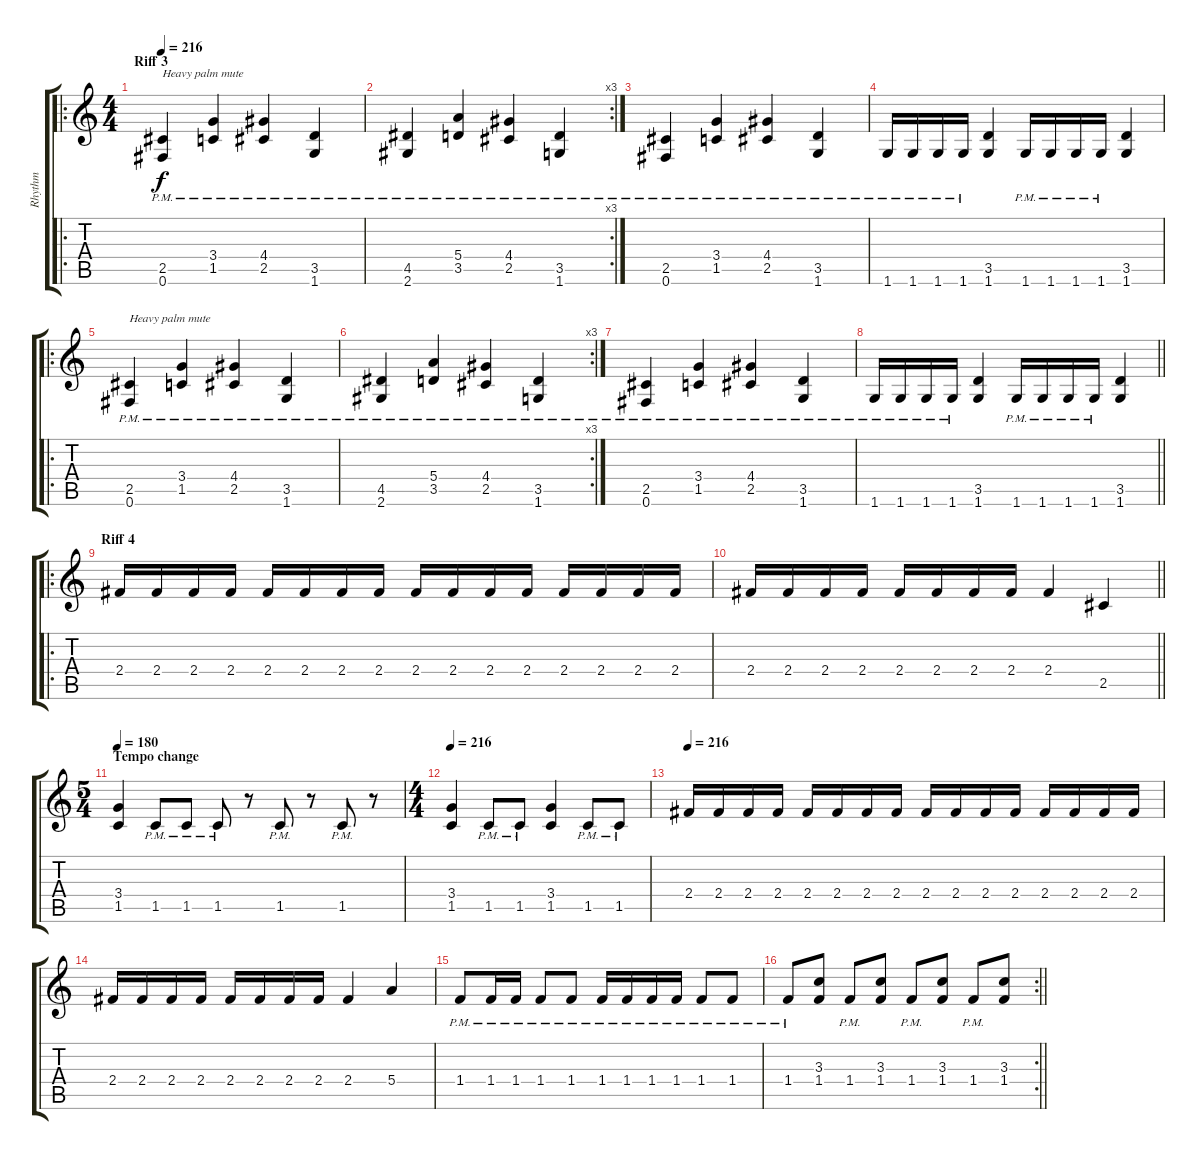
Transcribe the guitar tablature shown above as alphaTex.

\track ("Rhythm" "Rhythm") {instrument distortionguitar}
\staff {score tabs}
\tuning (Gb4 Db4 A3 E3 B2 Gb2) {hide}
\ro
\ts (4 4)
\section ("" "Riff 3")
\tempo 216
\clef g2
\ks c
(2.5{pm} 0.6{pm}).4{txt "Heavy palm mute" dy f} (3.4{pm} 1.5{pm}).4 (4.4{pm} 2.5{pm}).4 (3.5{pm} 1.6{pm}).4 |
\rc 3
(4.5{pm} 2.6{pm}).4 (5.4{pm} 3.5{pm}).4 (4.4{pm} 2.5{pm}).4 (3.5{pm} 1.6{pm}).4 |
(2.5{pm} 0.6{pm}).4 (3.4{pm} 1.5{pm}).4 (4.4{pm} 2.5{pm}).4 (3.5{pm} 1.6{pm}).4 |
1.6{pm}.16 1.6{pm}.16 1.6{pm}.16 1.6{pm}.16 (3.5 1.6).4 1.6{pm}.16 1.6{pm}.16 1.6{pm}.16 1.6{pm}.16 (3.5 1.6).4 |
\ro
(2.5{pm} 0.6{pm}).4{txt "Heavy palm mute"} (3.4{pm} 1.5{pm}).4 (4.4{pm} 2.5{pm}).4 (3.5{pm} 1.6{pm}).4 |
\rc 3
(4.5{pm} 2.6{pm}).4 (5.4{pm} 3.5{pm}).4 (4.4{pm} 2.5{pm}).4 (3.5{pm} 1.6{pm}).4 |
(2.5{pm} 0.6{pm}).4 (3.4{pm} 1.5{pm}).4 (4.4{pm} 2.5{pm}).4 (3.5{pm} 1.6{pm}).4 |
\barLineRight lightlight
1.6{pm}.16 1.6{pm}.16 1.6{pm}.16 1.6{pm}.16 (3.5 1.6).4 1.6{pm}.16 1.6{pm}.16 1.6{pm}.16 1.6{pm}.16 (3.5 1.6).4 |
\ro
\section ("" "Riff 4")
2.4.16 2.4.16 2.4.16 2.4.16 2.4.16 2.4.16 2.4.16 2.4.16 2.4.16 2.4.16 2.4.16 2.4.16 2.4.16 2.4.16 2.4.16 2.4.16 |
\barLineRight lightlight
2.4.16 2.4.16 2.4.16 2.4.16 2.4.16 2.4.16 2.4.16 2.4.16 2.4.4 2.5.4 |
\ts (5 4)
\section ("" "Tempo change")
\tempo 180
(3.4 1.5).4 1.5{pm}.8 1.5{pm}.8 1.5{pm}.8 r.8 1.5{pm}.8 r.8 1.5{pm}.8 r.8 |
\ts (4 4)
\tempo 216
(3.4 1.5).4 1.5{pm}.8 1.5{pm}.8 (3.4 1.5).4 1.5{pm}.8 1.5{pm}.8 |
\tempo 216
2.4.16 2.4.16 2.4.16 2.4.16 2.4.16 2.4.16 2.4.16 2.4.16 2.4.16 2.4.16 2.4.16 2.4.16 2.4.16 2.4.16 2.4.16 2.4.16 |
2.4.16 2.4.16 2.4.16 2.4.16 2.4.16 2.4.16 2.4.16 2.4.16 2.4.4 5.4.4 |
1.4{pm}.8 1.4{pm}.16 1.4{pm}.16 1.4{pm}.8 1.4{pm}.8 1.4{pm}.16 1.4{pm}.16 1.4{pm}.16 1.4{pm}.16 1.4{pm}.8 1.4{pm}.8 |
\rc 2
\barLineRight lightlight
1.4{pm}.8 (3.3 1.4).8 1.4{pm}.8 (3.3 1.4).8 1.4{pm}.8 (3.3 1.4).8 1.4{pm}.8 (3.3 1.4).8
